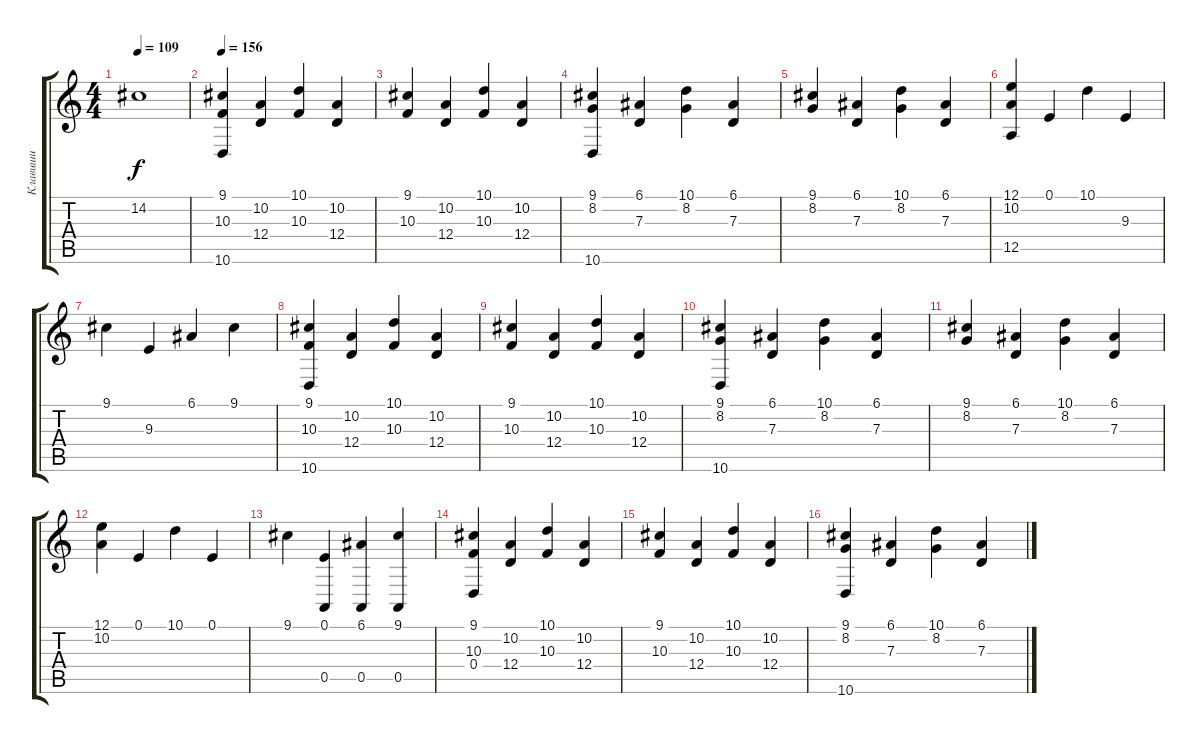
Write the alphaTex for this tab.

\track ("Клавиши" "Клавиши") {instrument electricgrandpiano}
\staff {score tabs}
\tuning (E4 B3 G3 D3 A2 E2) {hide}
\ts (4 4)
\tempo 109
\clef g2
\ks c
14.2.1{dy f} |
\tempo 156
(9.1 10.3 10.6).4 (10.2 12.4).4 (10.1 10.3).4 (10.2 12.4).4 |
(9.1 10.3).4 (10.2 12.4).4 (10.1 10.3).4 (10.2 12.4).4 |
(9.1 8.2 10.6).4 (6.1 7.3).4 (10.1 8.2).4 (6.1 7.3).4 |
(9.1 8.2).4 (6.1 7.3).4 (10.1 8.2).4 (6.1 7.3).4 |
(12.1 10.2 12.5).4 0.1.4 10.1.4 9.3.4 |
9.1.4 9.3.4 6.1.4 9.1.4 |
(9.1 10.3 10.6).4 (10.2 12.4).4 (10.1 10.3).4 (10.2 12.4).4 |
(9.1 10.3).4 (10.2 12.4).4 (10.1 10.3).4 (10.2 12.4).4 |
(9.1 8.2 10.6).4 (6.1 7.3).4 (10.1 8.2).4 (6.1 7.3).4 |
(9.1 8.2).4 (6.1 7.3).4 (10.1 8.2).4 (6.1 7.3).4 |
(12.1 10.2).4 0.1.4 10.1.4 0.1.4 |
9.1.4 (0.1 0.5).4 (6.1 0.5).4 (9.1 0.5).4 |
(9.1 10.3 0.4).4 (10.2 12.4).4 (10.1 10.3).4 (10.2 12.4).4 |
(9.1 10.3).4 (10.2 12.4).4 (10.1 10.3).4 (10.2 12.4).4 |
(9.1 8.2 10.6).4 (6.1 7.3).4 (10.1 8.2).4 (6.1 7.3).4
